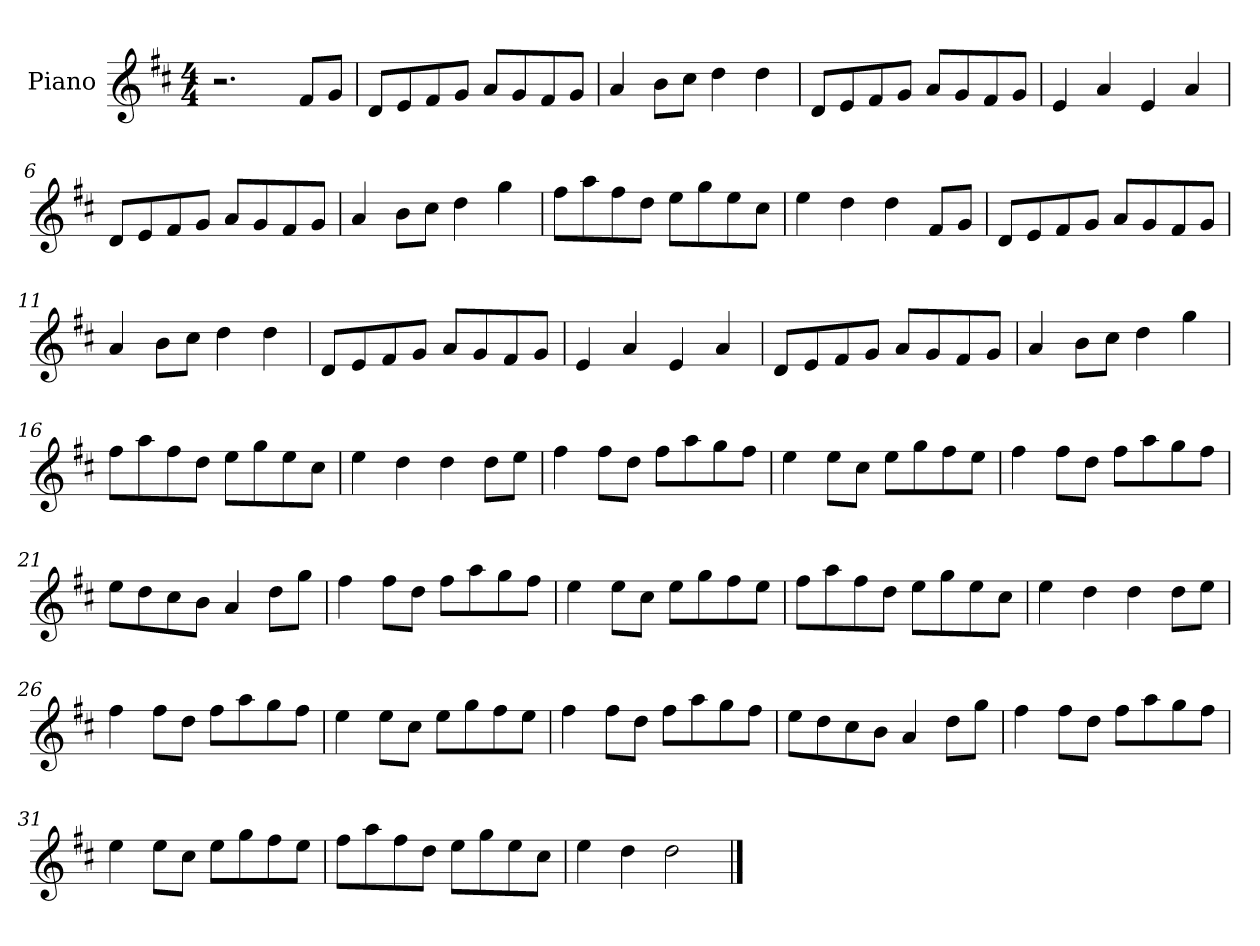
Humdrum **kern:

**kern
*part1
*staff1
*I"Piano
*I'Pno
*clefG2
*k[f#c#]
*M4/4
=1
2.r
8f#/L
8g/J
=2
8d/L
8e/
8f#/
8g/J
8a/L
8g/
8f#/
8g/J
=3
4a/
8b\L
8cc#\J
4dd\
4dd\
=4
8d/L
8e/
8f#/
8g/J
8a/L
8g/
8f#/
8g/J
=5
4e/
4a/
4e/
4a/
=6
8d/L
8e/
8f#/
8g/J
8a/L
8g/
8f#/
8g/J
=7
4a/
8b\L
8cc#\J
4dd\
4gg\
=8
8ff#\L
8aa\
8ff#\
8dd\J
8ee\L
8gg\
8ee\
8cc#\J
=9
4ee\
4dd\
4dd\
8f#/L
8g/J
=10
8d/L
8e/
8f#/
8g/J
8a/L
8g/
8f#/
8g/J
=11
4a/
8b\L
8cc#\J
4dd\
4dd\
=12
8d/L
8e/
8f#/
8g/J
8a/L
8g/
8f#/
8g/J
=13
4e/
4a/
4e/
4a/
=14
8d/L
8e/
8f#/
8g/J
8a/L
8g/
8f#/
8g/J
=15
4a/
8b\L
8cc#\J
4dd\
4gg\
=16
8ff#\L
8aa\
8ff#\
8dd\J
8ee\L
8gg\
8ee\
8cc#\J
=17
4ee\
4dd\
4dd\
8dd\L
8ee\J
=18
4ff#\
8ff#\L
8dd\J
8ff#\L
8aa\
8gg\
8ff#\J
=19
4ee\
8ee\L
8cc#\J
8ee\L
8gg\
8ff#\
8ee\J
=20
4ff#\
8ff#\L
8dd\J
8ff#\L
8aa\
8gg\
8ff#\J
=21
8ee\L
8dd\
8cc#\
8b\J
4a/
8dd\L
8gg\J
=22
4ff#\
8ff#\L
8dd\J
8ff#\L
8aa\
8gg\
8ff#\J
=23
4ee\
8ee\L
8cc#\J
8ee\L
8gg\
8ff#\
8ee\J
=24
8ff#\L
8aa\
8ff#\
8dd\J
8ee\L
8gg\
8ee\
8cc#\J
=25
4ee\
4dd\
4dd\
8dd\L
8ee\J
=26
4ff#\
8ff#\L
8dd\J
8ff#\L
8aa\
8gg\
8ff#\J
=27
4ee\
8ee\L
8cc#\J
8ee\L
8gg\
8ff#\
8ee\J
=28
4ff#\
8ff#\L
8dd\J
8ff#\L
8aa\
8gg\
8ff#\J
=29
8ee\L
8dd\
8cc#\
8b\J
4a/
8dd\L
8gg\J
=30
4ff#\
8ff#\L
8dd\J
8ff#\L
8aa\
8gg\
8ff#\J
=31
4ee\
8ee\L
8cc#\J
8ee\L
8gg\
8ff#\
8ee\J
=32
8ff#\L
8aa\
8ff#\
8dd\J
8ee\L
8gg\
8ee\
8cc#\J
=33
4ee\
4dd\
2dd\
==
*-
